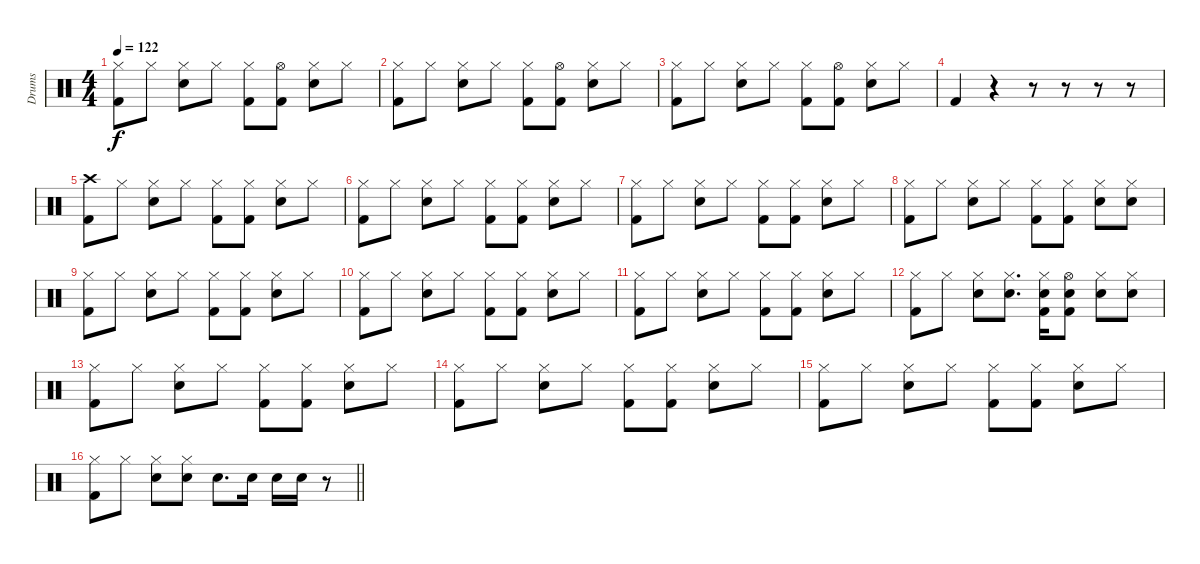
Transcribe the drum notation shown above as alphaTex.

\track ("Drums" "Drums") {mute instrument percussion}
\staff {score}
\articulation defaults
\ts (4 4)
\tempo 122
\clef neutral
\ks c
("Hi-Hat (closed)" "Kick (hit) 2").8{dy f} "Hi-Hat (closed)".8 ("Hi-Hat (closed)" "Electric Snare (hit)").8 "Hi-Hat (closed)".8 ("Hi-Hat (closed)" "Kick (hit) 2").8 ("Hi-Hat (open)" "Kick (hit) 2").8 ("Hi-Hat (closed)" "Electric Snare (hit)").8 "Hi-Hat (closed)".8 |
("Hi-Hat (closed)" "Kick (hit) 2").8 "Hi-Hat (closed)".8 ("Hi-Hat (closed)" "Electric Snare (hit)").8 "Hi-Hat (closed)".8 ("Hi-Hat (closed)" "Kick (hit) 2").8 ("Hi-Hat (open)" "Kick (hit) 2").8 ("Hi-Hat (closed)" "Electric Snare (hit)").8 "Hi-Hat (closed)".8 |
("Hi-Hat (closed)" "Kick (hit) 2").8 "Hi-Hat (closed)".8 ("Hi-Hat (closed)" "Electric Snare (hit)").8 "Hi-Hat (closed)".8 ("Hi-Hat (closed)" "Kick (hit) 2").8 ("Hi-Hat (open)" "Kick (hit) 2").8 ("Hi-Hat (closed)" "Electric Snare (hit)").8 "Hi-Hat (closed)".8 |
"Kick (hit) 2".4 r.4 r.8 r.8 r.8 r.8 |
("Crash high (hit)" "Kick (hit) 2").8 "Hi-Hat (closed)".8 ("Hi-Hat (closed)" "Electric Snare (hit)").8 "Hi-Hat (closed)".8 ("Hi-Hat (closed)" "Kick (hit) 2").8 ("Hi-Hat (closed)" "Kick (hit) 2").8 ("Hi-Hat (closed)" "Electric Snare (hit)").8 "Hi-Hat (closed)".8 |
("Hi-Hat (closed)" "Kick (hit) 2").8 "Hi-Hat (closed)".8 ("Hi-Hat (closed)" "Electric Snare (hit)").8 "Hi-Hat (closed)".8 ("Hi-Hat (closed)" "Kick (hit) 2").8 ("Hi-Hat (closed)" "Kick (hit) 2").8 ("Hi-Hat (closed)" "Electric Snare (hit)").8 "Hi-Hat (closed)".8 |
("Hi-Hat (closed)" "Kick (hit) 2").8 "Hi-Hat (closed)".8 ("Hi-Hat (closed)" "Electric Snare (hit)").8 "Hi-Hat (closed)".8 ("Hi-Hat (closed)" "Kick (hit) 2").8 ("Hi-Hat (closed)" "Kick (hit) 2").8 ("Hi-Hat (closed)" "Electric Snare (hit)").8 "Hi-Hat (closed)".8 |
("Hi-Hat (closed)" "Kick (hit) 2").8 "Hi-Hat (closed)".8 ("Hi-Hat (closed)" "Electric Snare (hit)").8 "Hi-Hat (closed)".8 ("Hi-Hat (closed)" "Kick (hit) 2").8 ("Hi-Hat (closed)" "Kick (hit) 2").8 ("Hi-Hat (closed)" "Electric Snare (hit)").8 ("Hi-Hat (closed)" "Electric Snare (hit)").8 |
("Hi-Hat (closed)" "Kick (hit) 2").8 "Hi-Hat (closed)".8 ("Hi-Hat (closed)" "Electric Snare (hit)").8 "Hi-Hat (closed)".8 ("Hi-Hat (closed)" "Kick (hit) 2").8 ("Hi-Hat (closed)" "Kick (hit) 2").8 ("Hi-Hat (closed)" "Electric Snare (hit)").8 "Hi-Hat (closed)".8 |
("Hi-Hat (closed)" "Kick (hit) 2").8 "Hi-Hat (closed)".8 ("Hi-Hat (closed)" "Electric Snare (hit)").8 "Hi-Hat (closed)".8 ("Hi-Hat (closed)" "Kick (hit) 2").8 ("Hi-Hat (closed)" "Kick (hit) 2").8 ("Hi-Hat (closed)" "Electric Snare (hit)").8 "Hi-Hat (closed)".8 |
("Hi-Hat (closed)" "Kick (hit) 2").8 "Hi-Hat (closed)".8 ("Hi-Hat (closed)" "Electric Snare (hit)").8 "Hi-Hat (closed)".8 ("Hi-Hat (closed)" "Kick (hit) 2").8 ("Hi-Hat (closed)" "Kick (hit) 2").8 ("Hi-Hat (closed)" "Electric Snare (hit)").8 "Hi-Hat (closed)".8 |
("Hi-Hat (closed)" "Kick (hit) 2").8 "Hi-Hat (closed)".8 ("Hi-Hat (closed)" "Electric Snare (hit)").8 ("Hi-Hat (closed)" "Electric Snare (hit)").8{d} ("Hi-Hat (closed)" "Electric Snare (hit)" "Kick (hit) 2").16 ("Hi-Hat (open)" "Electric Snare (hit)" "Kick (hit) 2").8 ("Hi-Hat (closed)" "Electric Snare (hit)").8 ("Hi-Hat (closed)" "Electric Snare (hit)").8 |
("Hi-Hat (closed)" "Kick (hit) 2").8 "Hi-Hat (closed)".8 ("Hi-Hat (closed)" "Electric Snare (hit)").8 "Hi-Hat (closed)".8 ("Hi-Hat (closed)" "Kick (hit) 2").8 ("Hi-Hat (closed)" "Kick (hit) 2").8 ("Hi-Hat (closed)" "Electric Snare (hit)").8 "Hi-Hat (closed)".8 |
("Hi-Hat (closed)" "Kick (hit) 2").8 "Hi-Hat (closed)".8 ("Hi-Hat (closed)" "Electric Snare (hit)").8 "Hi-Hat (closed)".8 ("Hi-Hat (closed)" "Kick (hit) 2").8 ("Hi-Hat (closed)" "Kick (hit) 2").8 ("Hi-Hat (closed)" "Electric Snare (hit)").8 "Hi-Hat (closed)".8 |
("Hi-Hat (closed)" "Kick (hit) 2").8 "Hi-Hat (closed)".8 ("Hi-Hat (closed)" "Electric Snare (hit)").8 "Hi-Hat (closed)".8 ("Hi-Hat (closed)" "Kick (hit) 2").8 ("Hi-Hat (closed)" "Kick (hit) 2").8 ("Hi-Hat (closed)" "Electric Snare (hit)").8 "Hi-Hat (closed)".8 |
\barLineRight lightlight
("Hi-Hat (closed)" "Kick (hit) 2").8 "Hi-Hat (closed)".8 ("Hi-Hat (closed)" "Electric Snare (hit)").8 ("Hi-Hat (closed)" "Electric Snare (hit)").8 "Electric Snare (hit)".8{d} "Electric Snare (hit)".16 "Electric Snare (hit)".16 "Electric Snare (hit)".16 r.8
